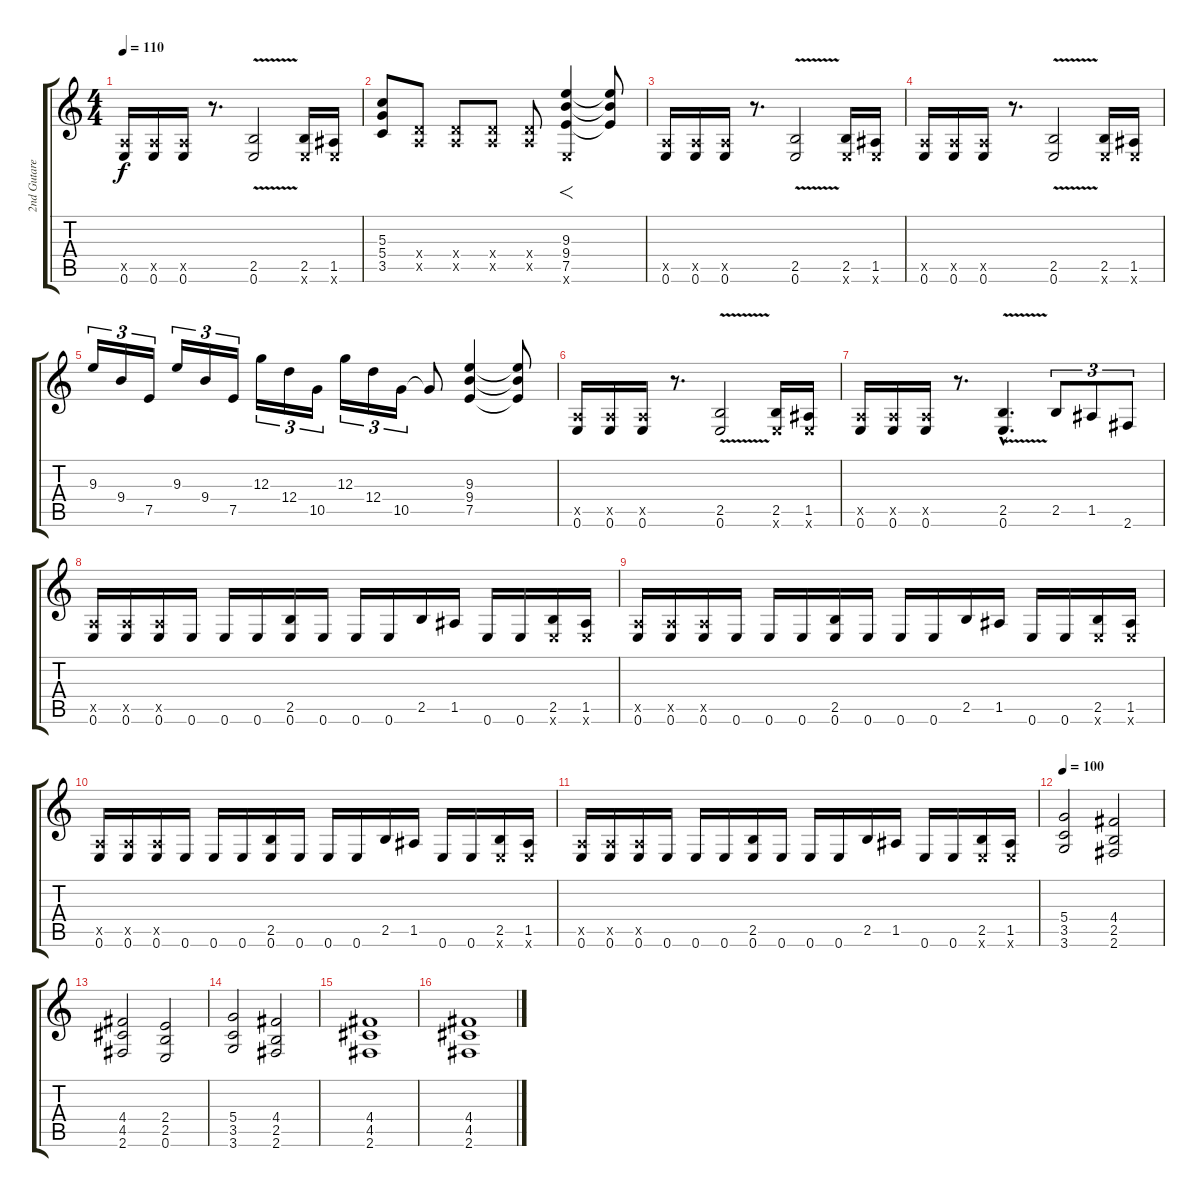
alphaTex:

\track ("2nd Gutare" "2nd Gutare") {instrument distortionguitar}
\staff {score tabs}
\tuning (E4 B3 G3 D3 A2 E2) {hide}
\ts (4 4)
\tempo 110
\clef g2
\ks c
(0.5{x} 0.6).16{dy f} (0.5{x} 0.6).16 (0.5{x} 0.6).16 r.8{d} (2.5{v} 0.6).2 (2.5 0.6{x}).16 (1.5 0.6{x}).16 |
(5.3 5.4 3.5).8 (0.4{x} 0.5{x}).8 (0.4{x} 0.5{x}).8 (0.4{x} 0.5{x}).8 (0.4{x} 0.5{x}).8 (9.3 9.4 7.5 0.6{x}).4{f} (9.3{t} 9.4{t} 7.5{t}).8 |
(0.5{x} 0.6).16 (0.5{x} 0.6).16 (0.5{x} 0.6).16 r.8{d} (2.5{v} 0.6).2 (2.5 0.6{x}).16 (1.5 0.6{x}).16 |
(0.5{x} 0.6).16 (0.5{x} 0.6).16 (0.5{x} 0.6).16 r.8{d} (2.5{v} 0.6).2 (2.5 0.6{x}).16 (1.5 0.6{x}).16 |
9.3.16{tu (3 2)} 9.4.16{tu (3 2)} 7.5.16{tu (3 2)} 9.3.16{tu (3 2)} 9.4.16{tu (3 2)} 7.5.16{tu (3 2)} 12.3.16{tu (3 2)} 12.4.16{tu (3 2)} 10.5.16{tu (3 2)} 12.3.16{tu (3 2)} 12.4.16{tu (3 2)} 10.5.16{tu (3 2)} 10.5{t}.8 (9.3 9.4 7.5).4 (9.3{t} 9.4{t} 7.5{t}).8 |
(0.5{x} 0.6).16 (0.5{x} 0.6).16 (0.5{x} 0.6).16 r.8{d} (2.5{v} 0.6).2 (2.5 0.6{x}).16 (1.5 0.6{x}).16 |
(0.5{x} 0.6).16 (0.5{x} 0.6).16 (0.5{x} 0.6).16 r.8{d} (2.5{v hac} 0.6{hac}).4{d} 2.5.8{tu (3 2)} 1.5.8{tu (3 2)} 2.6.8{tu (3 2)} |
(0.5{x} 0.6).16 (0.5{x} 0.6).16 (0.5{x} 0.6).16 0.6.16 0.6.16 0.6.16 (2.5 0.6).16 0.6.16 0.6.16 0.6.16 2.5.16 1.5.16 0.6.16 0.6.16 (2.5 0.6{x}).16 (1.5 0.6{x}).16 |
(0.5{x} 0.6).16 (0.5{x} 0.6).16 (0.5{x} 0.6).16 0.6.16 0.6.16 0.6.16 (2.5 0.6).16 0.6.16 0.6.16 0.6.16 2.5.16 1.5.16 0.6.16 0.6.16 (2.5 0.6{x}).16 (1.5 0.6{x}).16 |
(0.5{x} 0.6).16 (0.5{x} 0.6).16 (0.5{x} 0.6).16 0.6.16 0.6.16 0.6.16 (2.5 0.6).16 0.6.16 0.6.16 0.6.16 2.5.16 1.5.16 0.6.16 0.6.16 (2.5 0.6{x}).16 (1.5 0.6{x}).16 |
(0.5{x} 0.6).16 (0.5{x} 0.6).16 (0.5{x} 0.6).16 0.6.16 0.6.16 0.6.16 (2.5 0.6).16 0.6.16 0.6.16 0.6.16 2.5.16 1.5.16 0.6.16 0.6.16 (2.5 0.6{x}).16 (1.5 0.6{x}).16 |
\tempo 100
(5.4 3.5 3.6).2 (4.4 2.5 2.6).2 |
(4.4 4.5 2.6).2 (2.4 2.5 0.6).2 |
(5.4 3.5 3.6).2 (4.4 2.5 2.6).2 |
(4.4 4.5 2.6).1 |
(4.4 4.5 2.6).1
